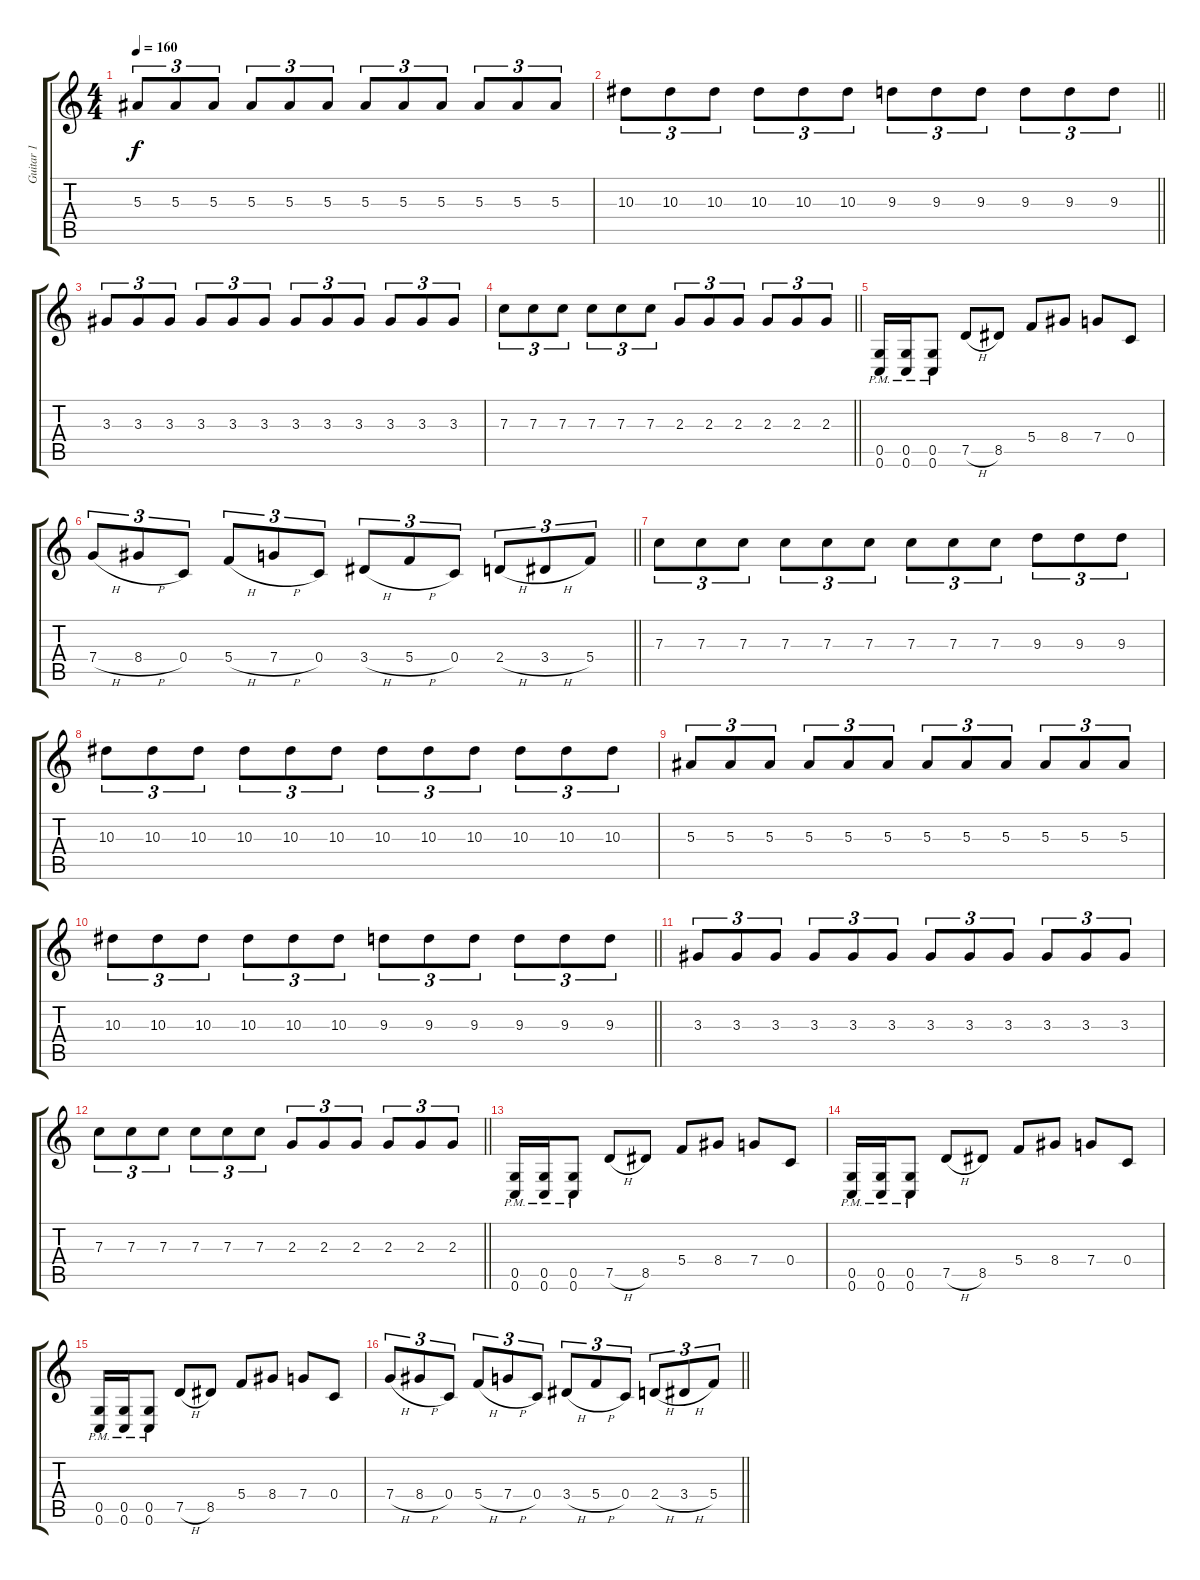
\track ("Guitar 1" "Guitar 1") {instrument distortionguitar}
\staff {score tabs}
\tuning (D4 A3 F3 C3 G2 C2) {hide}
\ts (4 4)
\tempo 160
\clef g2
\ks c
5.3.8{tu (3 2) dy f} 5.3.8{tu (3 2)} 5.3.8{tu (3 2)} 5.3.8{tu (3 2)} 5.3.8{tu (3 2)} 5.3.8{tu (3 2)} 5.3.8{tu (3 2)} 5.3.8{tu (3 2)} 5.3.8{tu (3 2)} 5.3.8{tu (3 2)} 5.3.8{tu (3 2)} 5.3.8{tu (3 2)} |
\barLineRight lightlight
10.3.8{tu (3 2)} 10.3.8{tu (3 2)} 10.3.8{tu (3 2)} 10.3.8{tu (3 2)} 10.3.8{tu (3 2)} 10.3.8{tu (3 2)} 9.3.8{tu (3 2)} 9.3.8{tu (3 2)} 9.3.8{tu (3 2)} 9.3.8{tu (3 2)} 9.3.8{tu (3 2)} 9.3.8{tu (3 2)} |
3.3.8{tu (3 2)} 3.3.8{tu (3 2)} 3.3.8{tu (3 2)} 3.3.8{tu (3 2)} 3.3.8{tu (3 2)} 3.3.8{tu (3 2)} 3.3.8{tu (3 2)} 3.3.8{tu (3 2)} 3.3.8{tu (3 2)} 3.3.8{tu (3 2)} 3.3.8{tu (3 2)} 3.3.8{tu (3 2)} |
\barLineRight lightlight
7.3.8{tu (3 2)} 7.3.8{tu (3 2)} 7.3.8{tu (3 2)} 7.3.8{tu (3 2)} 7.3.8{tu (3 2)} 7.3.8{tu (3 2)} 2.3.8{tu (3 2)} 2.3.8{tu (3 2)} 2.3.8{tu (3 2)} 2.3.8{tu (3 2)} 2.3.8{tu (3 2)} 2.3.8{tu (3 2)} |
(0.5{pm} 0.6{pm}).16 (0.5{pm} 0.6{pm}).16 (0.5{pm} 0.6{pm}).8 7.5{h}.8 8.5.8 5.4.8 8.4.8 7.4.8 0.4.8 |
\barLineRight lightlight
7.4{h}.8{tu (3 2)} 8.4{h}.8{tu (3 2)} 0.4.8{tu (3 2)} 5.4{h}.8{tu (3 2)} 7.4{h}.8{tu (3 2)} 0.4.8{tu (3 2)} 3.4{h}.8{tu (3 2)} 5.4{h}.8{tu (3 2)} 0.4.8{tu (3 2)} 2.4{h}.8{tu (3 2)} 3.4{h}.8{tu (3 2)} 5.4.8{tu (3 2)} |
7.3.8{tu (3 2)} 7.3.8{tu (3 2)} 7.3.8{tu (3 2)} 7.3.8{tu (3 2)} 7.3.8{tu (3 2)} 7.3.8{tu (3 2)} 7.3.8{tu (3 2)} 7.3.8{tu (3 2)} 7.3.8{tu (3 2)} 9.3.8{tu (3 2)} 9.3.8{tu (3 2)} 9.3.8{tu (3 2)} |
10.3.8{tu (3 2)} 10.3.8{tu (3 2)} 10.3.8{tu (3 2)} 10.3.8{tu (3 2)} 10.3.8{tu (3 2)} 10.3.8{tu (3 2)} 10.3.8{tu (3 2)} 10.3.8{tu (3 2)} 10.3.8{tu (3 2)} 10.3.8{tu (3 2)} 10.3.8{tu (3 2)} 10.3.8{tu (3 2)} |
5.3.8{tu (3 2)} 5.3.8{tu (3 2)} 5.3.8{tu (3 2)} 5.3.8{tu (3 2)} 5.3.8{tu (3 2)} 5.3.8{tu (3 2)} 5.3.8{tu (3 2)} 5.3.8{tu (3 2)} 5.3.8{tu (3 2)} 5.3.8{tu (3 2)} 5.3.8{tu (3 2)} 5.3.8{tu (3 2)} |
\barLineRight lightlight
10.3.8{tu (3 2)} 10.3.8{tu (3 2)} 10.3.8{tu (3 2)} 10.3.8{tu (3 2)} 10.3.8{tu (3 2)} 10.3.8{tu (3 2)} 9.3.8{tu (3 2)} 9.3.8{tu (3 2)} 9.3.8{tu (3 2)} 9.3.8{tu (3 2)} 9.3.8{tu (3 2)} 9.3.8{tu (3 2)} |
3.3.8{tu (3 2)} 3.3.8{tu (3 2)} 3.3.8{tu (3 2)} 3.3.8{tu (3 2)} 3.3.8{tu (3 2)} 3.3.8{tu (3 2)} 3.3.8{tu (3 2)} 3.3.8{tu (3 2)} 3.3.8{tu (3 2)} 3.3.8{tu (3 2)} 3.3.8{tu (3 2)} 3.3.8{tu (3 2)} |
\barLineRight lightlight
7.3.8{tu (3 2)} 7.3.8{tu (3 2)} 7.3.8{tu (3 2)} 7.3.8{tu (3 2)} 7.3.8{tu (3 2)} 7.3.8{tu (3 2)} 2.3.8{tu (3 2)} 2.3.8{tu (3 2)} 2.3.8{tu (3 2)} 2.3.8{tu (3 2)} 2.3.8{tu (3 2)} 2.3.8{tu (3 2)} |
(0.5{pm} 0.6{pm}).16 (0.5{pm} 0.6{pm}).16 (0.5{pm} 0.6{pm}).8 7.5{h}.8 8.5.8 5.4.8 8.4.8 7.4.8 0.4.8 |
(0.5{pm} 0.6{pm}).16 (0.5{pm} 0.6{pm}).16 (0.5{pm} 0.6{pm}).8 7.5{h}.8 8.5.8 5.4.8 8.4.8 7.4.8 0.4.8 |
(0.5{pm} 0.6{pm}).16 (0.5{pm} 0.6{pm}).16 (0.5{pm} 0.6{pm}).8 7.5{h}.8 8.5.8 5.4.8 8.4.8 7.4.8 0.4.8 |
\barLineRight lightlight
7.4{h}.8{tu (3 2)} 8.4{h}.8{tu (3 2)} 0.4.8{tu (3 2)} 5.4{h}.8{tu (3 2)} 7.4{h}.8{tu (3 2)} 0.4.8{tu (3 2)} 3.4{h}.8{tu (3 2)} 5.4{h}.8{tu (3 2)} 0.4.8{tu (3 2)} 2.4{h}.8{tu (3 2)} 3.4{h}.8{tu (3 2)} 5.4.8{tu (3 2)}
